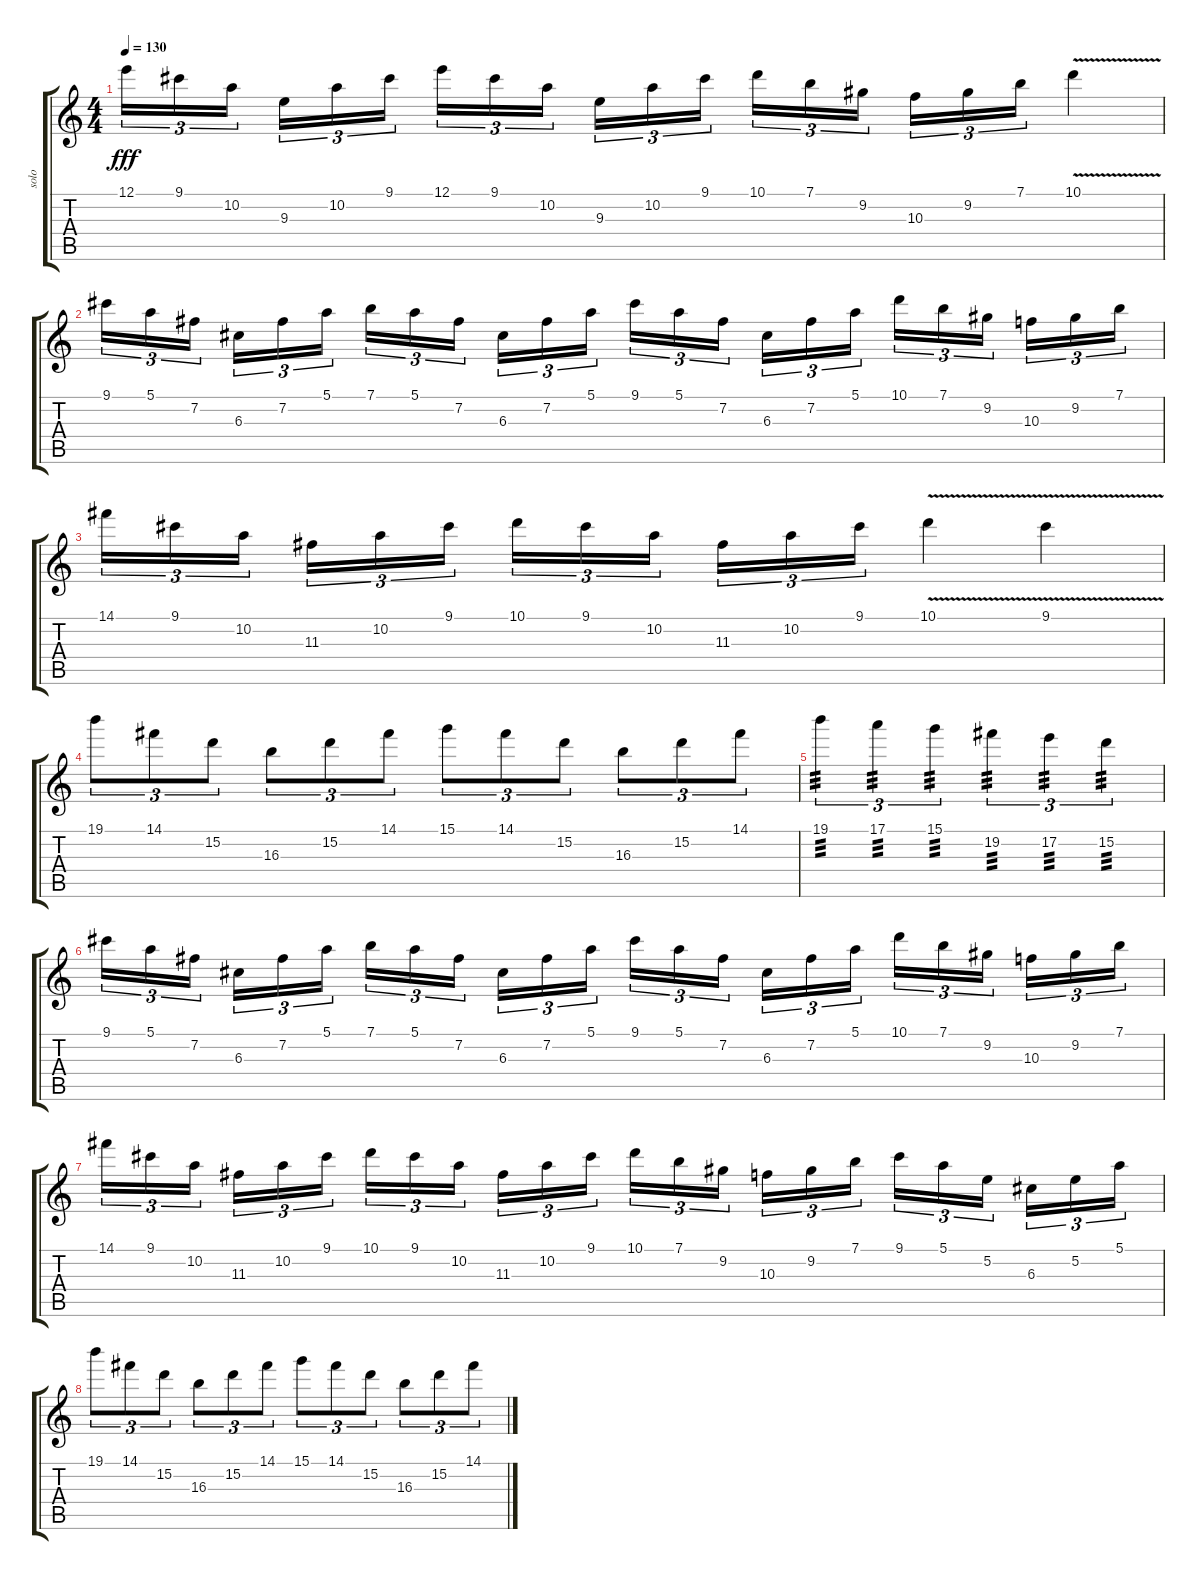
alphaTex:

\track ("solo" "solo") {solo instrument overdrivenguitar}
\staff {score tabs}
\tuning (E4 B3 G3 D3 A2 E2) {hide}
\ts (4 4)
\tempo 130
\clef g2
\ks c
12.1.16{tu (3 2) dy fff} 9.1.16{tu (3 2)} 10.2.16{tu (3 2) beam splitsecondary} 9.3.16{tu (3 2)} 10.2.16{tu (3 2)} 9.1.16{tu (3 2)} 12.1.16{tu (3 2)} 9.1.16{tu (3 2)} 10.2.16{tu (3 2) beam splitsecondary} 9.3.16{tu (3 2)} 10.2.16{tu (3 2)} 9.1.16{tu (3 2)} 10.1.16{tu (3 2)} 7.1.16{tu (3 2)} 9.2.16{tu (3 2) beam splitsecondary} 10.3.16{tu (3 2)} 9.2.16{tu (3 2)} 7.1.16{tu (3 2)} 10.1{v}.4 |
9.1.16{tu (3 2)} 5.1.16{tu (3 2)} 7.2.16{tu (3 2) beam splitsecondary} 6.3.16{tu (3 2)} 7.2.16{tu (3 2)} 5.1.16{tu (3 2)} 7.1.16{tu (3 2)} 5.1.16{tu (3 2)} 7.2.16{tu (3 2) beam splitsecondary} 6.3.16{tu (3 2)} 7.2.16{tu (3 2)} 5.1.16{tu (3 2)} 9.1.16{tu (3 2)} 5.1.16{tu (3 2)} 7.2.16{tu (3 2) beam splitsecondary} 6.3.16{tu (3 2)} 7.2.16{tu (3 2)} 5.1.16{tu (3 2)} 10.1.16{tu (3 2)} 7.1.16{tu (3 2)} 9.2.16{tu (3 2) beam splitsecondary} 10.3.16{tu (3 2)} 9.2.16{tu (3 2)} 7.1.16{tu (3 2)} |
14.1.16{tu (3 2)} 9.1.16{tu (3 2)} 10.2.16{tu (3 2) beam splitsecondary} 11.3.16{tu (3 2)} 10.2.16{tu (3 2)} 9.1.16{tu (3 2)} 10.1.16{tu (3 2)} 9.1.16{tu (3 2)} 10.2.16{tu (3 2) beam splitsecondary} 11.3.16{tu (3 2)} 10.2.16{tu (3 2)} 9.1.16{tu (3 2)} 10.1{v}.4 9.1{v}.4 |
19.1.8{tu (3 2)} 14.1.8{tu (3 2)} 15.2.8{tu (3 2)} 16.3.8{tu (3 2)} 15.2.8{tu (3 2)} 14.1.8{tu (3 2)} 15.1.8{tu (3 2)} 14.1.8{tu (3 2)} 15.2.8{tu (3 2)} 16.3.8{tu (3 2)} 15.2.8{tu (3 2)} 14.1.8{tu (3 2)} |
19.1.4{tu (3 2) tp 3} 17.1.4{tu (3 2) tp 3} 15.1.4{tu (3 2) tp 3} 19.2.4{tu (3 2) tp 3} 17.2.4{tu (3 2) tp 3} 15.2.4{tu (3 2) tp 3} |
9.1.16{tu (3 2)} 5.1.16{tu (3 2)} 7.2.16{tu (3 2) beam splitsecondary} 6.3.16{tu (3 2)} 7.2.16{tu (3 2)} 5.1.16{tu (3 2)} 7.1.16{tu (3 2)} 5.1.16{tu (3 2)} 7.2.16{tu (3 2) beam splitsecondary} 6.3.16{tu (3 2)} 7.2.16{tu (3 2)} 5.1.16{tu (3 2)} 9.1.16{tu (3 2)} 5.1.16{tu (3 2)} 7.2.16{tu (3 2) beam splitsecondary} 6.3.16{tu (3 2)} 7.2.16{tu (3 2)} 5.1.16{tu (3 2)} 10.1.16{tu (3 2)} 7.1.16{tu (3 2)} 9.2.16{tu (3 2) beam splitsecondary} 10.3.16{tu (3 2)} 9.2.16{tu (3 2)} 7.1.16{tu (3 2)} |
14.1.16{tu (3 2)} 9.1.16{tu (3 2)} 10.2.16{tu (3 2) beam splitsecondary} 11.3.16{tu (3 2)} 10.2.16{tu (3 2)} 9.1.16{tu (3 2)} 10.1.16{tu (3 2)} 9.1.16{tu (3 2)} 10.2.16{tu (3 2) beam splitsecondary} 11.3.16{tu (3 2)} 10.2.16{tu (3 2)} 9.1.16{tu (3 2)} 10.1.16{tu (3 2)} 7.1.16{tu (3 2)} 9.2.16{tu (3 2) beam splitsecondary} 10.3.16{tu (3 2)} 9.2.16{tu (3 2)} 7.1.16{tu (3 2)} 9.1.16{tu (3 2)} 5.1.16{tu (3 2)} 5.2.16{tu (3 2) beam splitsecondary} 6.3.16{tu (3 2)} 5.2.16{tu (3 2)} 5.1.16{tu (3 2)} |
19.1.8{tu (3 2)} 14.1.8{tu (3 2)} 15.2.8{tu (3 2)} 16.3.8{tu (3 2)} 15.2.8{tu (3 2)} 14.1.8{tu (3 2)} 15.1.8{tu (3 2)} 14.1.8{tu (3 2)} 15.2.8{tu (3 2)} 16.3.8{tu (3 2)} 15.2.8{tu (3 2)} 14.1.8{tu (3 2)}
